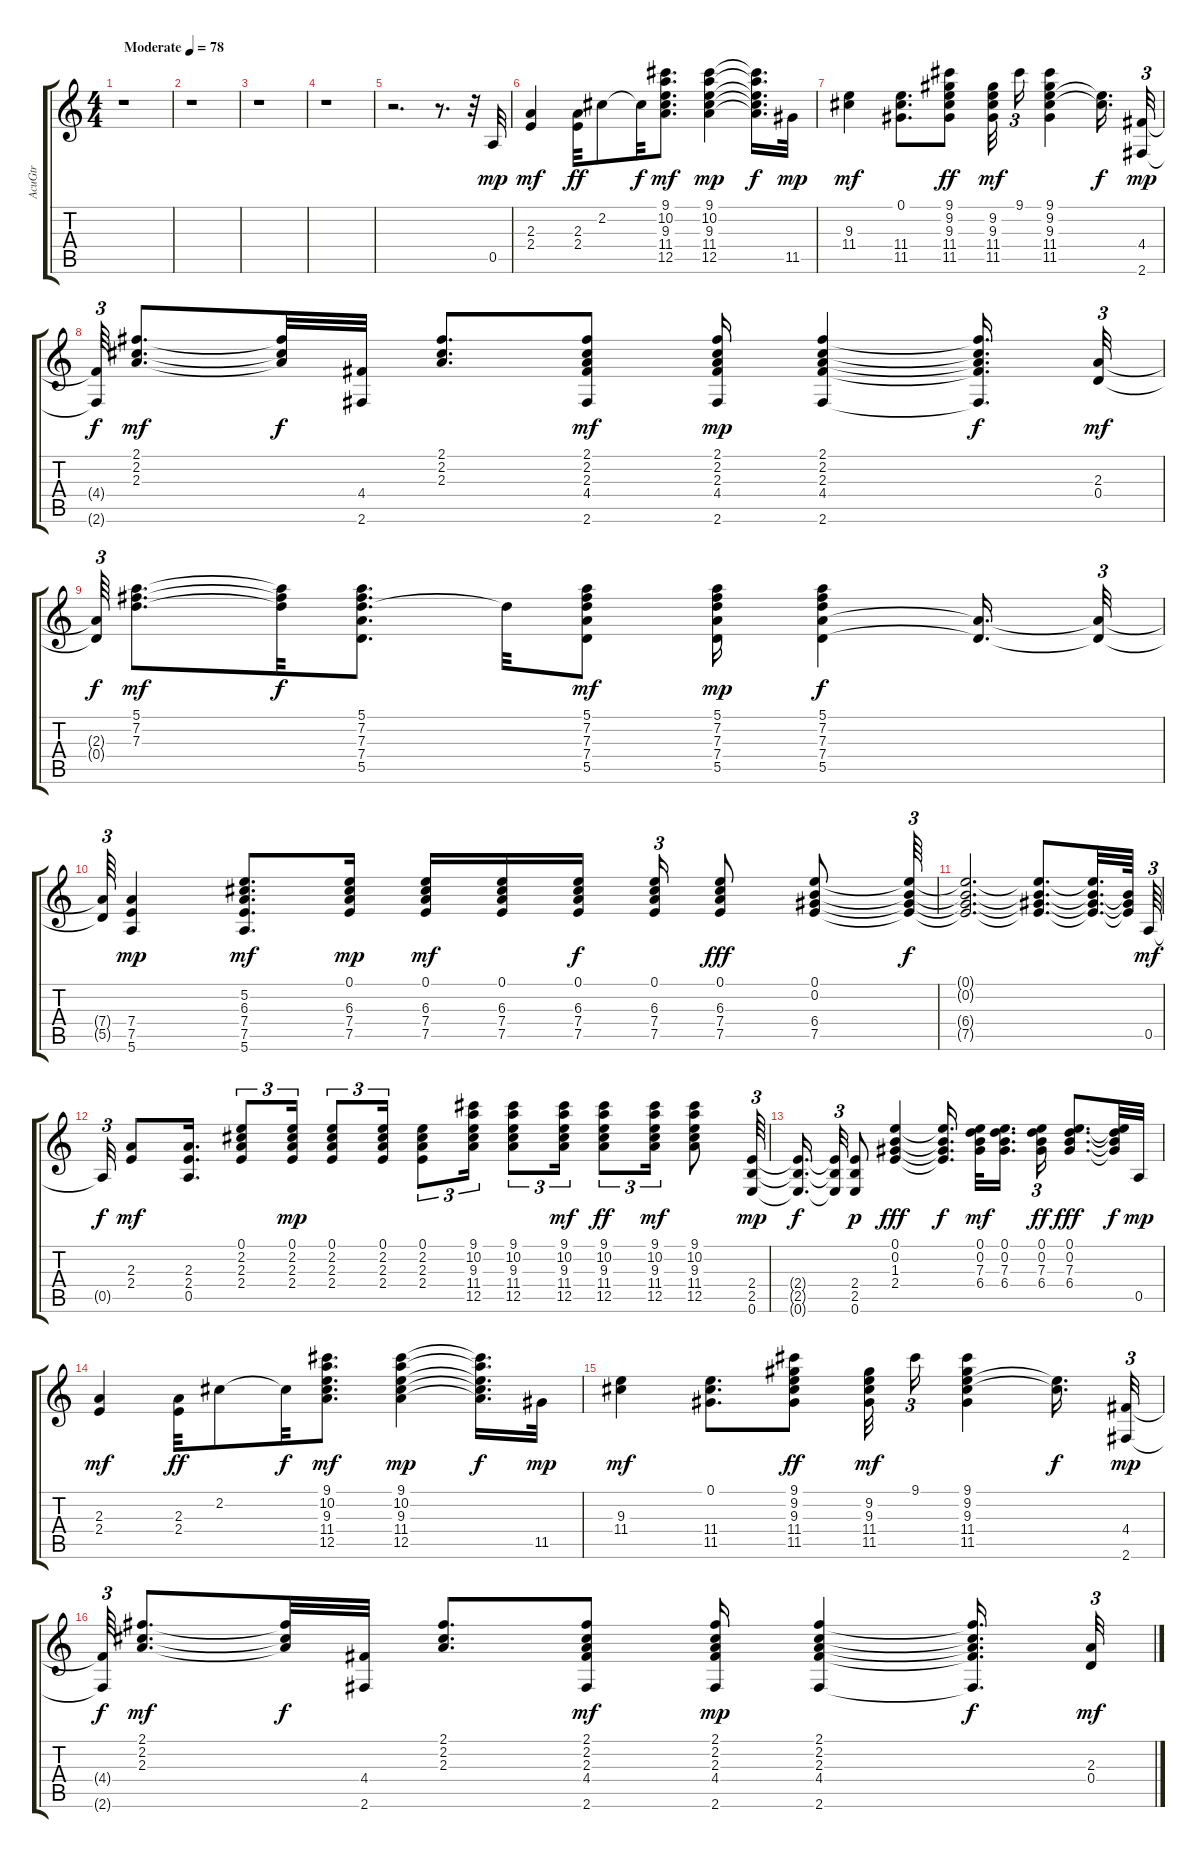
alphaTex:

\track ("AcuGtr" "AcuGtr") {instrument acousticguitarsteel}
\staff {score tabs}
\tuning (E4 B3 G3 D3 A2 E2) {hide}
\ts (4 4)
\tempo (78 "Moderate")
\clef g2
\ks c
r.1{dy mp instrument acousticguitarsteel} |
r.1 |
r.1 |
r.1 |
r.2{d} r.8{d} r.32 0.5.32 |
(2.3 2.4).4{dy mf} (2.3 2.4).32{dy ff} 2.2.8 2.2{t}.32{dy f} (9.1 10.2 9.3 11.4 12.5).8{d dy mf} (9.1 10.2 9.3 11.4 12.5).4{dy mp} (9.1{t} 10.2{t} 9.3{t} 11.4{t} 12.5{t}).16{d dy f} 11.5.32{dy mp} |
(9.3 11.4).4{dy mf} (0.1 11.4 11.5).8{d} (9.1 9.2 9.3 11.4 11.5).8{dy ff} (9.2 9.3 11.4 11.5).32{dy mf} 9.1.16{tu (3 2)} (9.1 9.2 9.3 11.4 11.5).4 (9.3{t} 11.4{t}).16{d dy f} (4.4 2.6).32{tu (3 2) dy mp} |
(4.4{t} 2.6{t}).64{tu (3 2) dy f} (2.1 2.2 2.3).8{d dy mf} (2.1{t} 2.2{t} 2.3{t}).32{dy f} (4.4 2.6).32 (2.1 2.2 2.3).8{d} (2.1 2.2 2.3 4.4 2.6).8{dy mf} (2.1 2.2 2.3 4.4 2.6).16{dy mp} (2.1 2.2 2.3 4.4 2.6).4 (2.1{t} 2.2{t} 2.3{t} 4.4{t} 2.6{t}).16{d dy f} (2.3 0.4).32{tu (3 2) dy mf} |
(2.3{t} 0.4{t}).64{tu (3 2) dy f} (5.1 7.2 7.3).8{d dy mf} (5.1{t} 7.2{t} 7.3{t}).32{dy f} (5.1 7.2 7.3 7.4 5.5).8{d} 7.3{t}.32 (5.1 7.2 7.3 7.4 5.5).8{dy mf} (5.1 7.2 7.3 7.4 5.5).16{dy mp} (5.1 7.2 7.3 7.4 5.5).4{dy f} (7.4{t} 5.5{t}).16{d} (7.4{t} 5.5{t}).32{tu (3 2)} |
(7.4{t} 5.5{t}).64{tu (3 2)} (7.4 7.5 5.6).4{dy mp} (5.2 6.3 7.4 7.5 5.6).8{d dy mf} (0.1 6.3 7.4 7.5).16{dy mp} (0.1 6.3 7.4 7.5).16{dy mf} (0.1 6.3 7.4 7.5).16 (0.1 6.3 7.4 7.5).16{dy f} (0.1 6.3 7.4 7.5).16{tu (3 2)} (0.1 6.3 7.4 7.5).8{dy fff} (0.1 0.2 6.4 7.5).8 (0.1{t} 0.2{t} 6.4{t} 7.5{t}).64{tu (3 2) dy f} |
(0.1{t} 0.2{t} 6.4{t} 7.5{t}).2{d} (0.1{t} 0.2{t} 6.4{t} 7.5{t}).8{d} (0.1{t} 0.2{t} 6.4{t} 7.5{t}).32{d} (0.2{t} 6.4{t} 7.5{t}).64 0.5.64{tu (3 2) dy mf} |
0.5{t}.32{tu (3 2) dy f} (2.3 2.4).8{dy mf} (2.3 2.4 0.5).16{d} (0.1 2.2 2.3 2.4).8{tu (3 2)} (0.1 2.2 2.3 2.4).16{tu (3 2) dy mp} (0.1 2.2 2.3 2.4).8{tu (3 2)} (0.1 2.2 2.3 2.4).16{tu (3 2)} (0.1 2.2 2.3 2.4).8{tu (3 2)} (9.1 10.2 9.3 11.4 12.5).16{tu (3 2)} (9.1 10.2 9.3 11.4 12.5).8{tu (3 2)} (9.1 10.2 9.3 11.4 12.5).16{tu (3 2) dy mf} (9.1 10.2 9.3 11.4 12.5).8{tu (3 2) dy ff} (9.1 10.2 9.3 11.4 12.5).16{tu (3 2) dy mf} (9.1 10.2 9.3 11.4 12.5).8 (2.4 2.5 0.6).64{tu (3 2) dy mp} |
(2.4{t} 2.5{t} 0.6{t}).16{d dy f} (2.4{t} 2.5{t} 0.6{t}).32{tu (3 2)} (2.4 2.5 0.6).8{dy p} (0.1 0.2 1.3 2.4).4{dy fff} (0.1{t} 0.2{t} 1.3{t} 2.4{t}).16{d dy f} (0.1 0.2 7.3 6.4).32{dy mf} (0.1 0.2 7.3 6.4).16{d} (0.1 0.2 7.3 6.4).16{tu (3 2) dy ff} (0.1 0.2 7.3 6.4).8{d dy fff} (0.1{t} 0.2{t} 7.3{t} 6.4{t}).32{dy f} 0.5.32{dy mp} |
(2.3 2.4).4{dy mf} (2.3 2.4).32{dy ff} 2.2.8 2.2{t}.32{dy f} (9.1 10.2 9.3 11.4 12.5).8{d dy mf} (9.1 10.2 9.3 11.4 12.5).4{dy mp} (9.1{t} 10.2{t} 9.3{t} 11.4{t} 12.5{t}).16{d dy f} 11.5.32{dy mp} |
(9.3 11.4).4{dy mf} (0.1 11.4 11.5).8{d} (9.1 9.2 9.3 11.4 11.5).8{dy ff} (9.2 9.3 11.4 11.5).32{dy mf} 9.1.16{tu (3 2)} (9.1 9.2 9.3 11.4 11.5).4 (9.3{t} 11.4{t}).16{d dy f} (4.4 2.6).32{tu (3 2) dy mp} |
(4.4{t} 2.6{t}).64{tu (3 2) dy f} (2.1 2.2 2.3).8{d dy mf} (2.1{t} 2.2{t} 2.3{t}).32{dy f} (4.4 2.6).32 (2.1 2.2 2.3).8{d} (2.1 2.2 2.3 4.4 2.6).8{dy mf} (2.1 2.2 2.3 4.4 2.6).16{dy mp} (2.1 2.2 2.3 4.4 2.6).4 (2.1{t} 2.2{t} 2.3{t} 4.4{t} 2.6{t}).16{d dy f} (2.3 0.4).32{tu (3 2) dy mf}
